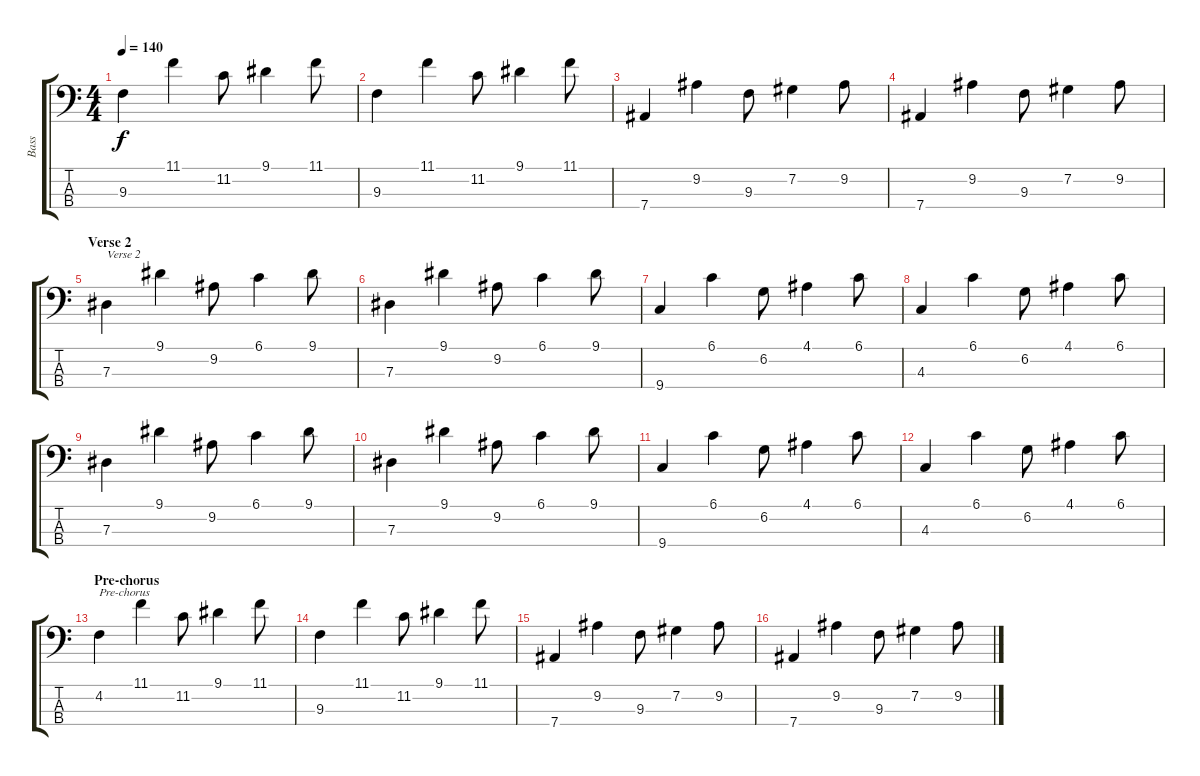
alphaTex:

\track ("Bass" "Bass") {instrument electricbassfinger}
\staff {score tabs}
\tuning (Gb2 Db2 Ab1 Eb1) {hide}
\ts (4 4)
\tempo 140
\clef f4
\ks c
9.3.4{dy f} 11.1.4 11.2.8 9.1.4 11.1.8 |
9.3.4 11.1.4 11.2.8 9.1.4 11.1.8 |
7.4.4 9.2.4 9.3.8 7.2.4 9.2.8 |
7.4.4 9.2.4 9.3.8 7.2.4 9.2.8 |
\section ("" "Verse 2")
7.3.4{txt "Verse 2"} 9.1.4 9.2.8 6.1.4 9.1.8 |
7.3.4 9.1.4 9.2.8 6.1.4 9.1.8 |
9.4.4 6.1.4 6.2.8 4.1.4 6.1.8 |
4.3.4 6.1.4 6.2.8 4.1.4 6.1.8 |
7.3.4 9.1.4 9.2.8 6.1.4 9.1.8 |
7.3.4 9.1.4 9.2.8 6.1.4 9.1.8 |
9.4.4 6.1.4 6.2.8 4.1.4 6.1.8 |
4.3.4 6.1.4 6.2.8 4.1.4 6.1.8 |
\section ("" "Pre-chorus")
4.2.4{txt "Pre-chorus"} 11.1.4 11.2.8 9.1.4 11.1.8 |
9.3.4 11.1.4 11.2.8 9.1.4 11.1.8 |
7.4.4 9.2.4 9.3.8 7.2.4 9.2.8 |
7.4.4 9.2.4 9.3.8 7.2.4 9.2.8
